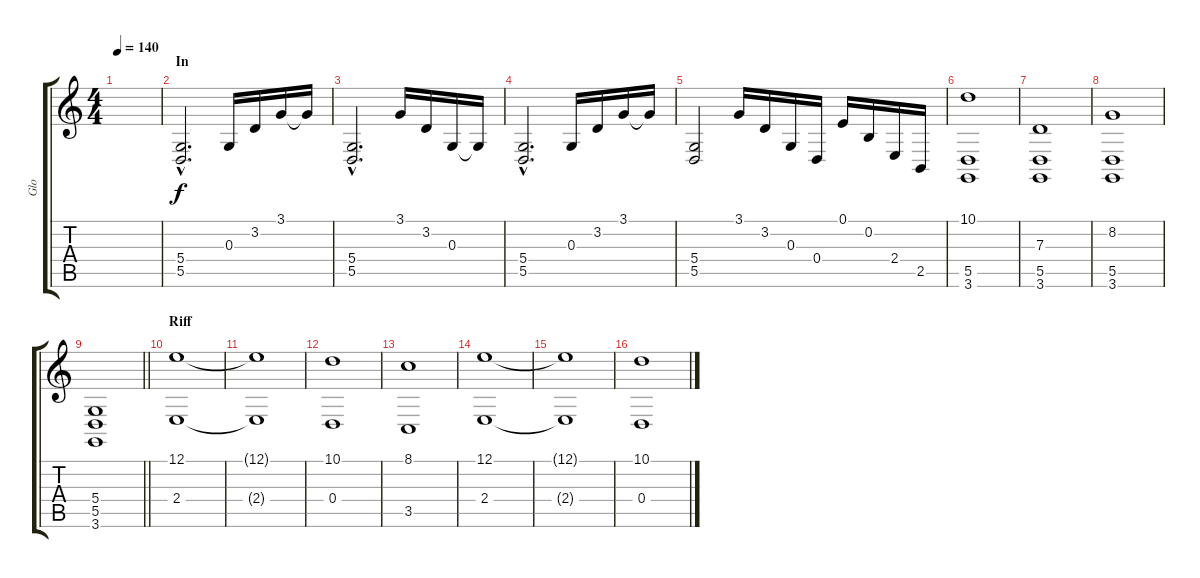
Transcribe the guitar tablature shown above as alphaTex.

\track ("Glo" "Glo") {instrument lead2sawtooth}
\staff {score tabs}
\tuning (E4 B3 G3 D3 A2 E2) {hide}
\ts (4 4)
\tempo 140
\clef g2
\ks c
|
\section ("" "In")
(5.4{hac} 5.5{hac}).2{d instrument lead2sawtooth} 0.3.16 3.2.16 3.1.16 3.1{t}.16 |
(5.4{hac} 5.5{hac}).2{d} 3.1.16 3.2.16 0.3.16 0.3{t}.16 |
(5.4{hac} 5.5{hac}).2{d} 0.3.16 3.2.16 3.1.16 3.1{t}.16 |
(5.4 5.5).2 3.1.16 3.2.16 0.3.16 0.4.16 0.1.16 0.2.16 2.4.16 2.5.16 |
(10.1 5.5 3.6).1 |
(7.3 5.5 3.6).1 |
(8.2 5.5 3.6).1 |
\barLineRight lightlight
(5.4 5.5 3.6).1 |
\section ("" "Riff")
(12.1 2.4).1 |
(12.1{t} 2.4{t}).1 |
(10.1 0.4).1 |
(8.1 3.5).1 |
(12.1 2.4).1 |
(12.1{t} 2.4{t}).1 |
(10.1 0.4).1
